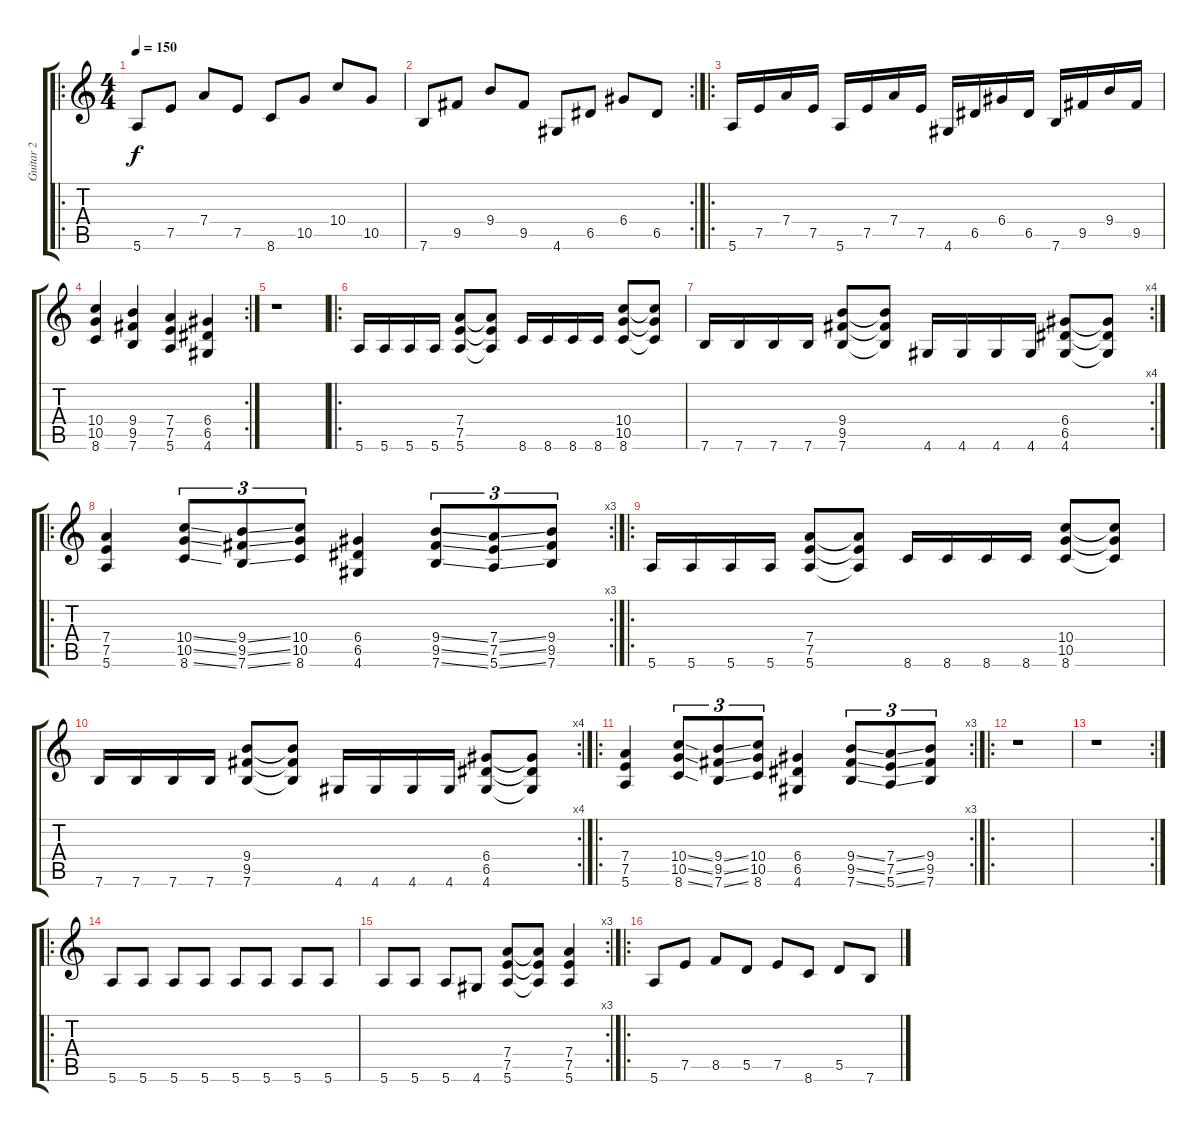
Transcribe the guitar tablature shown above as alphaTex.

\track ("Guitar 2" "Guitar 2") {instrument distortionguitar}
\staff {score tabs}
\tuning (E4 B3 G3 D3 A2 E2) {hide}
\ro
\ts (4 4)
\tempo 150
\clef g2
\ks c
5.6.8{dy f instrument distortionguitar} 7.5.8 7.4.8 7.5.8 8.6.8 10.5.8 10.4.8 10.5.8 |
\rc 2
7.6.8 9.5.8 9.4.8 9.5.8 4.6.8 6.5.8 6.4.8 6.5.8 |
\ro
5.6.16 7.5.16 7.4.16 7.5.16 5.6.16 7.5.16 7.4.16 7.5.16 4.6.16 6.5.16 6.4.16 6.5.16 7.6.16 9.5.16 9.4.16 9.5.16 |
\rc 2
(10.4 10.5 8.6).4 (9.4 9.5 7.6).4 (7.4 7.5 5.6).4 (6.4 6.5 4.6).4 |
r.1 |
\ro
5.6.16 5.6.16 5.6.16 5.6.16 (7.4 7.5 5.6).8 (7.4{t} 7.5{t} 5.6{t}).8 8.6.16 8.6.16 8.6.16 8.6.16 (10.4 10.5 8.6).8 (10.4{t} 10.5{t} 8.6{t}).8 |
\rc 4
7.6.16 7.6.16 7.6.16 7.6.16 (9.4 9.5 7.6).8 (9.4{t} 9.5{t} 7.6{t}).8 4.6.16 4.6.16 4.6.16 4.6.16 (6.4 6.5 4.6).8 (6.4{t} 6.5{t} 4.6{t}).8 |
\ro
\rc 3
(7.4 7.5 5.6).4 (10.4{ss} 10.5{ss} 8.6{ss}).8{tu (3 2)} (9.4{ss} 9.5{ss} 7.6{ss}).8{tu (3 2)} (10.4 10.5 8.6).8{tu (3 2)} (6.4 6.5 4.6).4 (9.4{ss} 9.5{ss} 7.6{ss}).8{tu (3 2)} (7.4{ss} 7.5{ss} 5.6{ss}).8{tu (3 2)} (9.4 9.5 7.6).8{tu (3 2)} |
\ro
5.6.16 5.6.16 5.6.16 5.6.16 (7.4 7.5 5.6).8 (7.4{t} 7.5{t} 5.6{t}).8 8.6.16 8.6.16 8.6.16 8.6.16 (10.4 10.5 8.6).8 (10.4{t} 10.5{t} 8.6{t}).8 |
\rc 4
7.6.16 7.6.16 7.6.16 7.6.16 (9.4 9.5 7.6).8 (9.4{t} 9.5{t} 7.6{t}).8 4.6.16 4.6.16 4.6.16 4.6.16 (6.4 6.5 4.6).8 (6.4{t} 6.5{t} 4.6{t}).8 |
\ro
\rc 3
(7.4 7.5 5.6).4 (10.4{ss} 10.5{ss} 8.6{ss}).8{tu (3 2)} (9.4{ss} 9.5{ss} 7.6{ss}).8{tu (3 2)} (10.4 10.5 8.6).8{tu (3 2)} (6.4 6.5 4.6).4 (9.4{ss} 9.5{ss} 7.6{ss}).8{tu (3 2)} (7.4{ss} 7.5{ss} 5.6{ss}).8{tu (3 2)} (9.4 9.5 7.6).8{tu (3 2)} |
\ro
r.1 |
\rc 2
r.1 |
\ro
5.6.8 5.6.8 5.6.8 5.6.8 5.6.8 5.6.8 5.6.8 5.6.8 |
\rc 3
5.6.8 5.6.8 5.6.8 4.6.8 (7.4 7.5 5.6).8 (7.4{t} 7.5{t} 5.6{t}).8 (7.4 7.5 5.6).4 |
\ro
5.6.8 7.5.8 8.5.8 5.5.8 7.5.8 8.6.8 5.5.8 7.6.8
